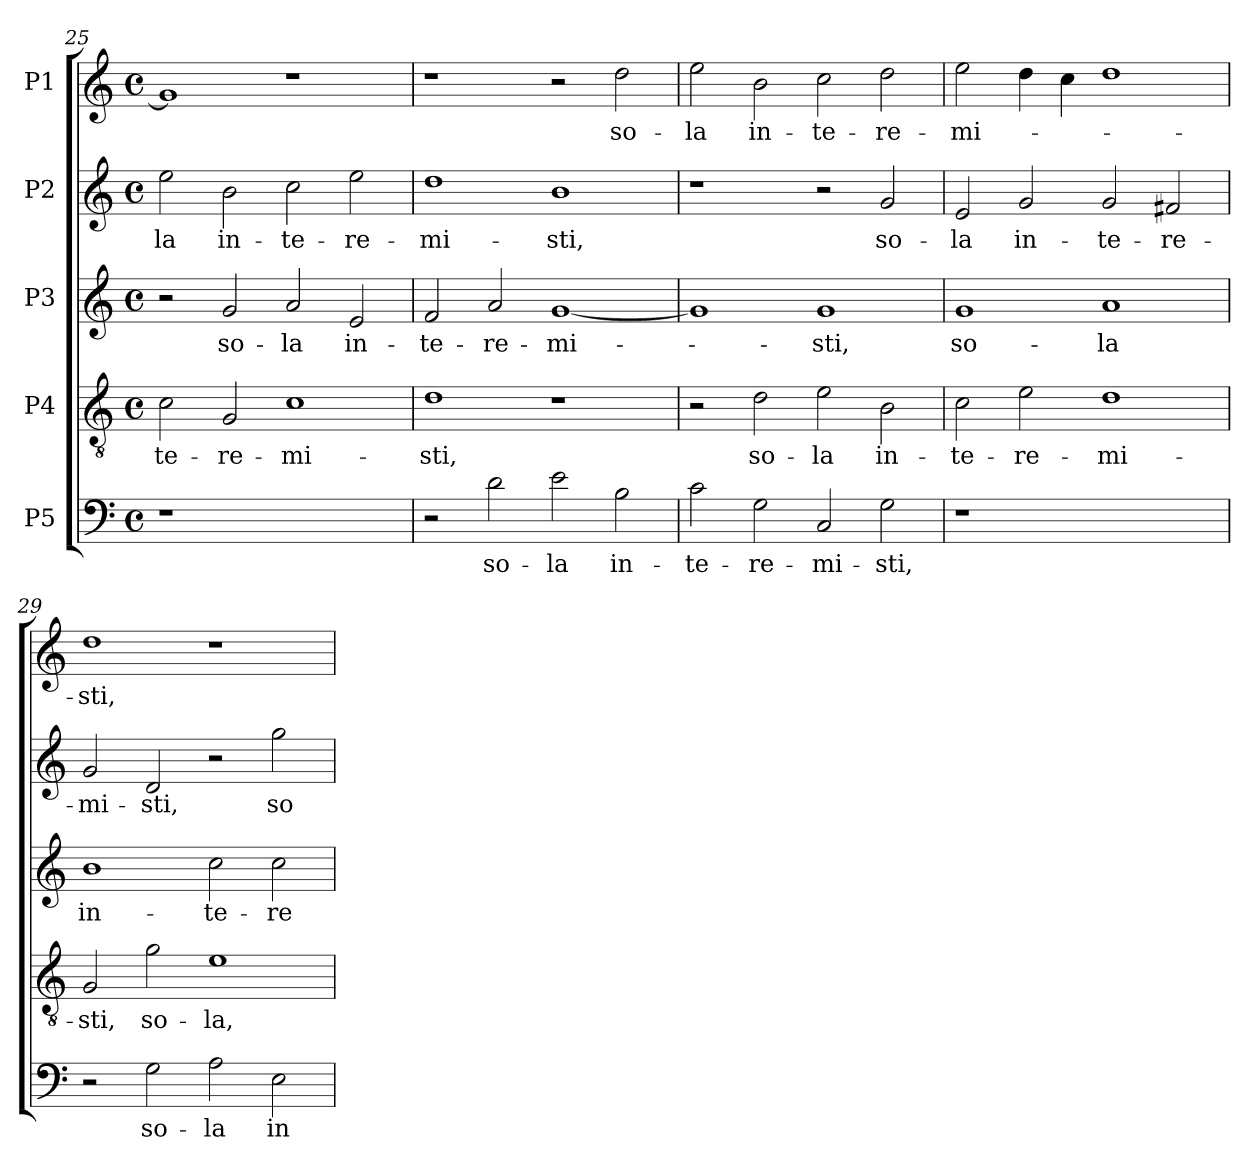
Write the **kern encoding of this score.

**kern	**text	**kern	**text	**kern	**text	**kern	**text	**kern	**text
*part5	*part5	*part4	*part4	*part3	*part3	*part2	*part2	*part1	*part1
*staff5	*staff5	*staff4	*staff4	*staff3	*staff3	*staff2	*staff2	*staff1	*staff1
*I"P5	*	*I"P4	*	*I"P3	*	*I"P2	*	*I"P1	*
*clefF4	*	*clefGv2	*	*clefG2	*	*clefG2	*	*clefG2	*
*	*	*ITrd7c12	*	*	*	*	*	*	*
*k[]	*	*k[]	*	*k[]	*	*k[]	*	*k[]	*
*C:	*	*C:	*	*C:	*	*C:	*	*C:	*
*M4/4	*	*M4/4	*	*M4/4	*	*M4/4	*	*M4/4	*
*met(c)	*	*met(c)	*	*met(c)	*	*met(c)	*	*met(c)	*
=25	=25	=25	=25	=25	=25	=25	=25	=25	=25
!LO:N:vis=1	!	!	!	!	!	!	!	!	!
!	!	!	!LO:LY:b:color=#000000	!	!	!	!	!	!
!	!	!	!	!	!	!	!LO:LY:b:color=#000000	!	!
1r	.	2Ci\	-te-	2r	.	2eei\	-la	1gi]	.
!	!	!	!LO:LY:b:color=#000000	!	!	!	!	!	!
!	!	!	!	!	!LO:LY:b:color=#000000	!	!	!	!
!	!	!	!	!	!	!	!LO:LY:b:color=#000000	!	!
.	.	2GGi/	-re-	2gi/	so-	2bi\	in-	.	.
!	!	!	!LO:LY:b:color=#000000	!	!	!	!	!	!
!	!	!	!	!	!LO:LY:b:color=#000000	!	!	!	!
!	!	!	!	!	!	!	!LO:LY:b:color=#000000	!	!
1ryy	.	1Ci	-mi-	2ai/	-la	2cci\	-te-	1r	.
!	!	!	!	!	!LO:LY:b:color=#000000	!	!	!	!
!	!	!	!	!	!	!	!LO:LY:b:color=#000000	!	!
.	.	.	.	2ei/	in-	2eei\	-re-	.	.
=26	=26	=26	=26	=26	=26	=26	=26	=26	=26
!	!	!	!LO:LY:b:color=#000000	!	!	!	!	!	!
!	!	!	!	!	!LO:LY:b:color=#000000	!	!	!	!
!	!	!	!	!	!	!	!LO:LY:b:color=#000000	!	!
2r	.	1Di	-sti,	2fi/	-te-	1ddi	-mi-	1r	.
!	!LO:LY:b:color=#000000	!	!	!	!	!	!	!	!
!	!	!	!	!	!LO:LY:b:color=#000000	!	!	!	!
2di\	so-	.	.	2ai/	-re-	.	.	.	.
!	!LO:LY:b:color=#000000	!	!	!	!	!	!	!	!
!	!	!	!	!	!LO:LY:b:color=#000000	!	!	!	!
!	!	!	!	!	!	!	!LO:LY:b:color=#000000	!	!
2ei\	-la	1r	.	[<1gi	-mi-	1bi	-sti,	2r	.
!	!LO:LY:b:color=#000000	!	!	!	!	!	!	!	!
!	!	!	!	!	!	!	!	!	!LO:LY:b:color=#000000
2Bi\	in-	.	.	.	.	.	.	2ddi\	so-
=27	=27	=27	=27	=27	=27	=27	=27	=27	=27
!	!LO:LY:b:color=#000000	!	!	!	!	!	!	!	!
!	!	!	!	!	!	!	!	!	!LO:LY:b:color=#000000
2ci\	-te-	2r	.	1gi]	.	1r	.	2eei\	-la
!	!LO:LY:b:color=#000000	!	!	!	!	!	!	!	!
!	!	!	!LO:LY:b:color=#000000	!	!	!	!	!	!
!	!	!	!	!	!	!	!	!	!LO:LY:b:color=#000000
2Gi\	-re-	2Di\	so-	.	.	.	.	2bi\	in-
!	!LO:LY:b:color=#000000	!	!	!	!	!	!	!	!
!	!	!	!LO:LY:b:color=#000000	!	!	!	!	!	!
!	!	!	!	!	!LO:LY:b:color=#000000	!	!	!	!
!	!	!	!	!	!	!	!	!	!LO:LY:b:color=#000000
2Ci/	-mi-	2Ei\	-la	1gi	-sti,	2r	.	2cci\	-te-
!	!LO:LY:b:color=#000000	!	!	!	!	!	!	!	!
!	!	!	!LO:LY:b:color=#000000	!	!	!	!	!	!
!	!	!	!	!	!	!	!LO:LY:b:color=#000000	!	!
!	!	!	!	!	!	!	!	!	!LO:LY:b:color=#000000
2Gi\	-sti,	2BBi\	in-	.	.	2gi/	so-	2ddi\	-re-
=28	=28	=28	=28	=28	=28	=28	=28	=28	=28
!LO:N:vis=1	!	!	!	!	!	!	!	!	!
!	!	!	!LO:LY:b:color=#000000	!	!	!	!	!	!
!	!	!	!	!	!LO:LY:b:color=#000000	!	!	!	!
!	!	!	!	!	!	!	!LO:LY:b:color=#000000	!	!
!	!	!	!	!	!	!	!	!	!LO:LY:b:color=#000000
1r	.	2Ci\	-te-	1gi	so-	2ei/	-la	2eei\	-mi-
!	!	!	!LO:LY:b:color=#000000	!	!	!	!	!	!
!	!	!	!	!	!	!	!LO:LY:b:color=#000000	!	!
.	.	2Ei\	-re-	.	.	2gi/	in-	4ddi\	.
.	.	.	.	.	.	.	.	4cci\	.
!	!	!	!LO:LY:b:color=#000000	!	!	!	!	!	!
!	!	!	!	!	!LO:LY:b:color=#000000	!	!	!	!
!	!	!	!	!	!	!	!LO:LY:b:color=#000000	!	!
1ryy	.	1Di	-mi-	1ai	-la	2gi/	-te-	1ddi	.
!	!	!	!	!	!	!	!LO:LY:b:color=#000000	!	!
.	.	.	.	.	.	2f#Xi/	-re-	.	.
=29	=29	=29	=29	=29	=29	=29	=29	=29	=29
!	!	!	!LO:LY:b:color=#000000	!	!	!	!	!	!
!	!	!	!	!	!LO:LY:b:color=#000000	!	!	!	!
!	!	!	!	!	!	!	!LO:LY:b:color=#000000	!	!
!	!	!	!	!	!	!	!	!	!LO:LY:b:color=#000000
2r	.	2GGi/	-sti,	1bi	in-	2gi/	-mi-	1ddi	-sti,
!	!LO:LY:b:color=#000000	!	!	!	!	!	!	!	!
!	!	!	!LO:LY:b:color=#000000	!	!	!	!	!	!
!	!	!	!	!	!	!	!LO:LY:b:color=#000000	!	!
2Gi\	so-	2Gi\	so-	.	.	2di/	-sti,	.	.
!	!LO:LY:b:color=#000000	!	!	!	!	!	!	!	!
!	!	!	!LO:LY:b:color=#000000	!	!	!	!	!	!
!	!	!	!	!	!LO:LY:b:color=#000000	!	!	!	!
2Ai\	-la	1Ei	-la,	2cci\	-te-	2r	.	1r	.
!	!LO:LY:b:color=#000000	!	!	!	!	!	!	!	!
!	!	!	!	!	!LO:LY:b:color=#000000	!	!	!	!
!	!	!	!	!	!	!	!LO:LY:b:color=#000000	!	!
2Ei\	in-	.	.	2cci\	-re-	2ggi\	so-	.	.
=	=	=	=	=	=	=	=	=	=
*-	*-	*-	*-	*-	*-	*-	*-	*-	*-
